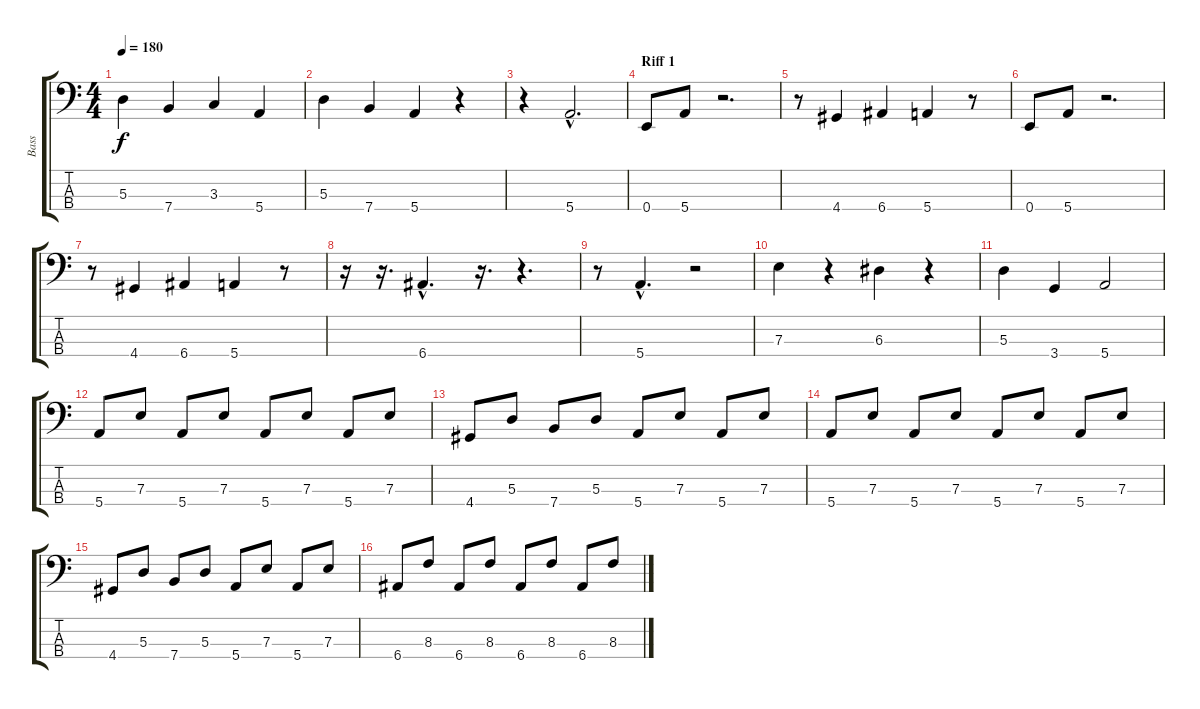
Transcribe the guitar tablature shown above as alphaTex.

\track ("Bass" "Bass") {instrument electricbassfinger}
\staff {score tabs}
\tuning (G2 D2 A1 E1) {hide}
\ts (4 4)
\tempo 180
\clef f4
\ks c
5.3.4{dy f} 7.4.4 3.3.4 5.4.4 |
5.3.4 7.4.4 5.4.4 r.4 |
r.4 5.4{hac}.2{d} |
\section ("" "Riff 1")
0.4.8 5.4.8 r.2{d} |
r.8 4.4.4 6.4.4 5.4.4 r.8 |
0.4.8 5.4.8 r.2{d} |
r.8 4.4.4 6.4.4 5.4.4 r.8 |
r.16 r.16{d} 6.4{hac}.4{d} r.16{d} r.4{d} |
r.8 5.4{hac}.4{d} r.2 |
7.3.4 r.4 6.3.4 r.4 |
5.3.4 3.4.4 5.4.2 |
5.4.8 7.3.8 5.4.8 7.3.8 5.4.8 7.3.8 5.4.8 7.3.8 |
4.4.8 5.3.8 7.4.8 5.3.8 5.4.8 7.3.8 5.4.8 7.3.8 |
5.4.8 7.3.8 5.4.8 7.3.8 5.4.8 7.3.8 5.4.8 7.3.8 |
4.4.8 5.3.8 7.4.8 5.3.8 5.4.8 7.3.8 5.4.8 7.3.8 |
6.4.8 8.3.8 6.4.8 8.3.8 6.4.8 8.3.8 6.4.8 8.3.8
